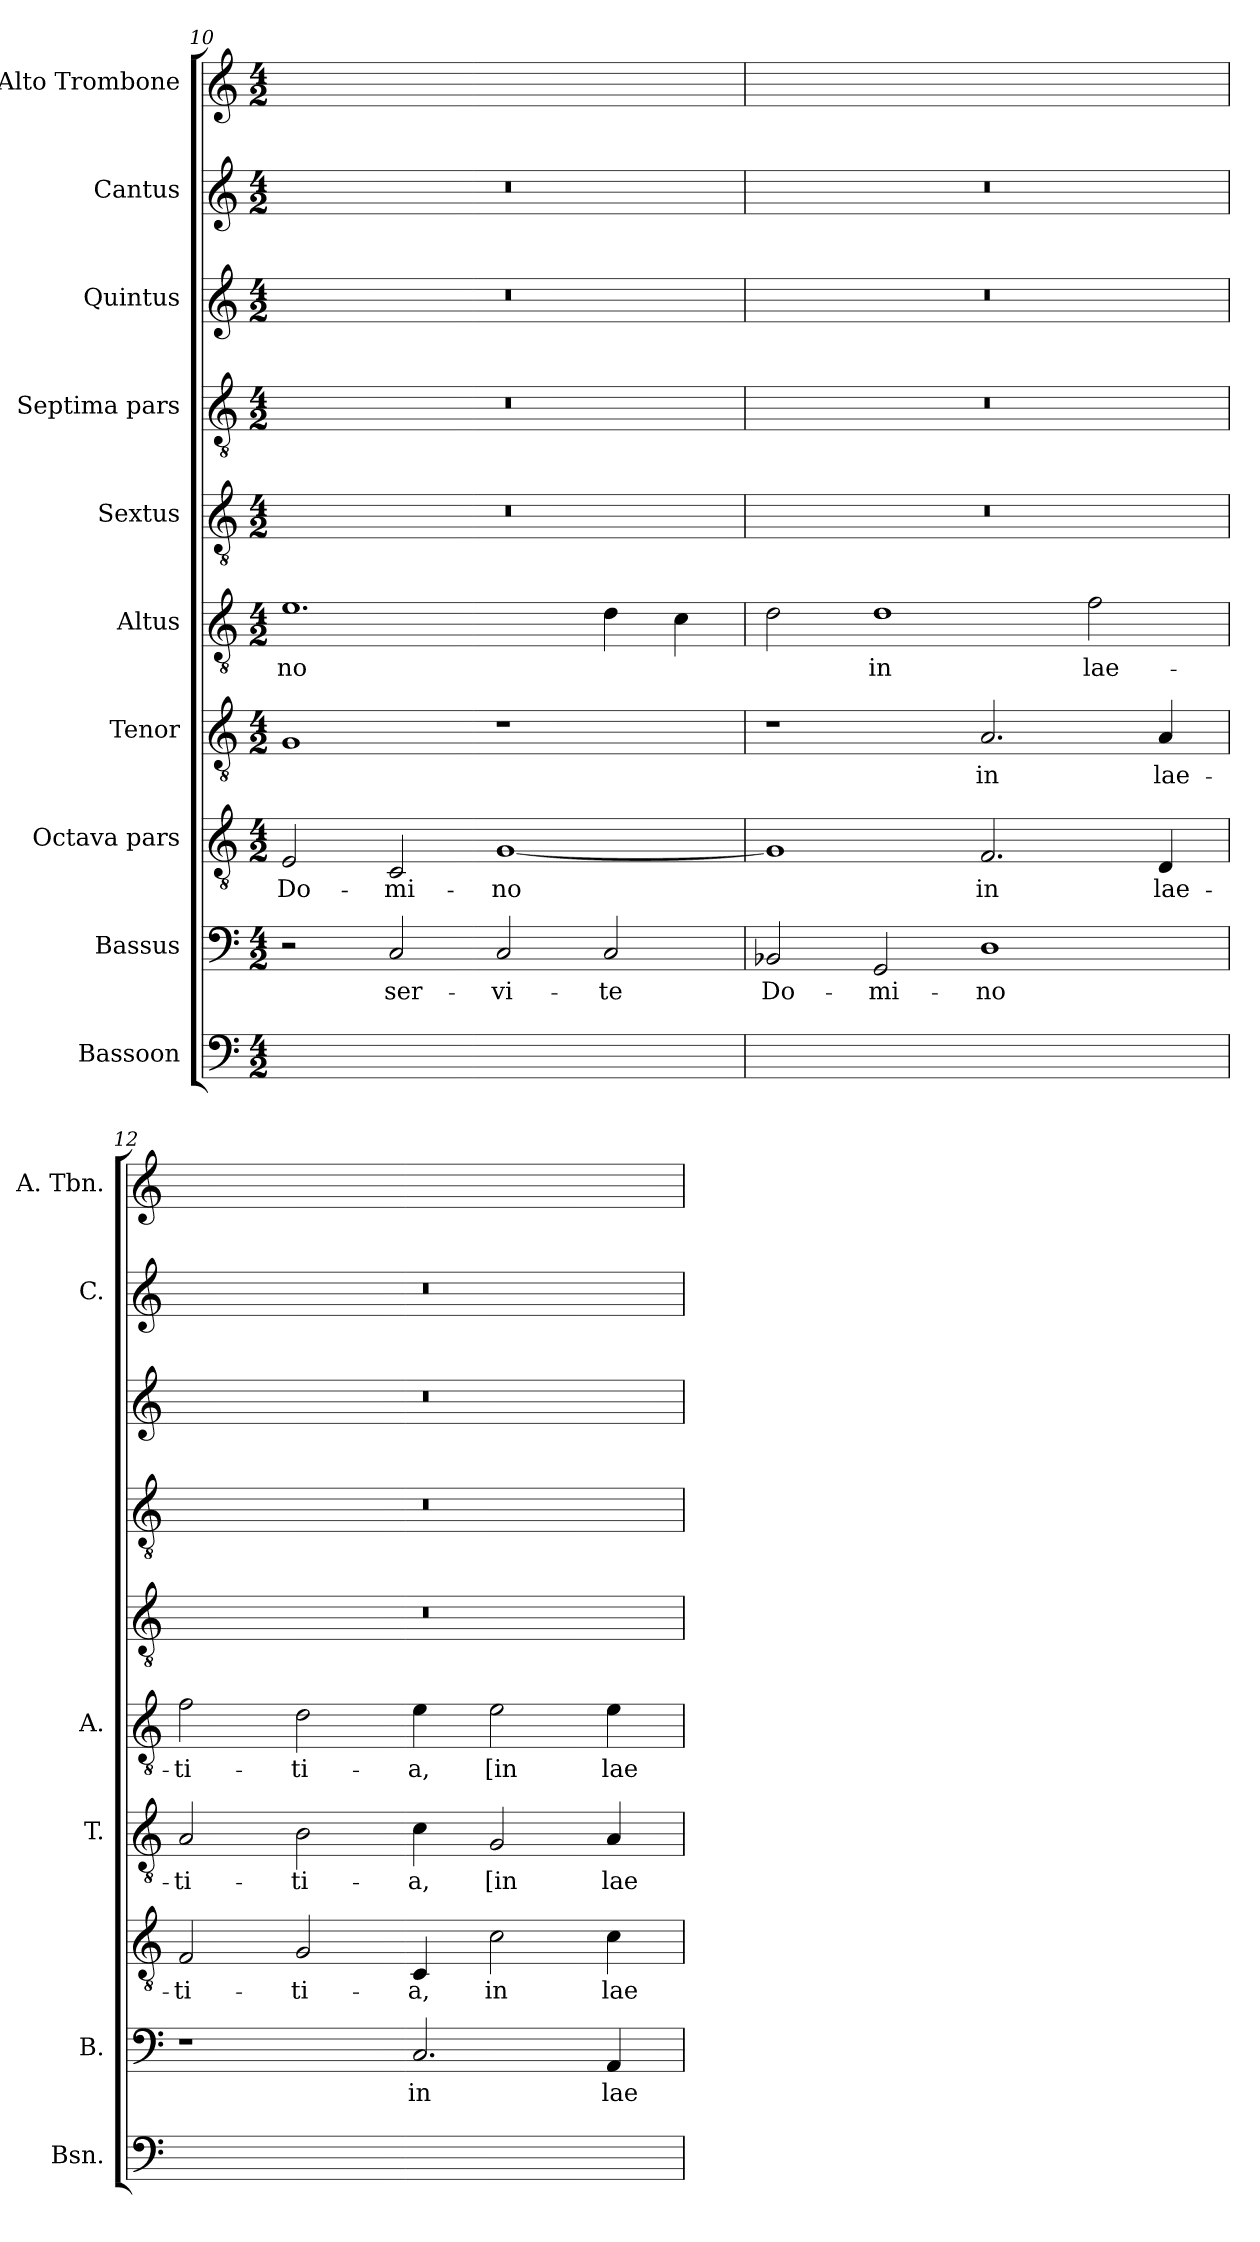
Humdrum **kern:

**kern	**text	**kern	**text	**kern	**text	**kern	**text	**kern	**text	**kern	**kern	**kern	**kern	**kern
*part10	*part10	*part9	*part9	*part8	*part8	*part7	*part7	*part6	*part6	*part5	*part4	*part3	*part2	*part1
*staff10	*staff10	*staff9	*staff9	*staff8	*staff8	*staff7	*staff7	*staff6	*staff6	*staff5	*staff4	*staff3	*staff2	*staff1
*I"Bassoon	*	*I"Bassus	*	*I"Octava pars	*	*I"Tenor	*	*I"Altus	*	*I"Sextus	*I"Septima pars	*I"Quintus	*I"Cantus	*I"Alto Trombone
*I'Bsn.	*	*I'B.	*	*	*	*I'T.	*	*I'A.	*	*	*	*	*I'C.	*I'A. Tbn.
*clefF4	*	*clefF4	*	*clefGv2	*	*clefGv2	*	*clefGv2	*	*clefGv2	*clefGv2	*clefG2	*clefG2	*clefG2
*	*	*	*	*ITrd7c12	*	*ITrd7c12	*	*ITrd7c12	*	*ITrd7c12	*	*	*	*
*k[]	*	*k[]	*	*k[]	*	*k[]	*	*k[]	*	*k[]	*k[]	*k[]	*k[]	*k[]
*C:	*	*C:	*	*C:	*	*C:	*	*C:	*	*C:	*C:	*C:	*C:	*C:
*M4/2	*	*M4/2	*	*M4/2	*	*M4/2	*	*M4/2	*	*M4/2	*M4/2	*M4/2	*M4/2	*M4/2
=10	=10	=10	=10	=10	=10	=10	=10	=10	=10	=10	=10	=10	=10	=10
!	!	!	!	!	!LO:LY:b	!	!	!	!LO:LY:b	!LO:N:vis=1	!LO:N:vis=1	!LO:N:vis=1	!LO:N:vis=1	!
2ryy	.	2r	.	2EE/	Do-	1GG	.	1.E	-no	0r	0r	0r	0r	0ryy
!	!	!	!LO:LY:b	!	!LO:LY:b	!	!	!	!	!	!	!	!	!
2C/yy	ser-	2C/	ser-	2CC/	-mi-	.	.	.	.	.	.	.	.	.
!	!	!	!LO:LY:b	!	!LO:LY:b	!	!	!	!	!	!	!	!	!
2C/yy	-vi-	2C/	-vi-	[1GG	-no	1r	.	.	.	.	.	.	.	.
!	!	!	!LO:LY:b	!	!	!	!	!	!	!	!	!	!	!
2C/yy	-te	2C/	-te	.	.	.	.	4D\	.	.	.	.	.	.
.	.	.	.	.	.	.	.	4C\	.	.	.	.	.	.
!!LO:LB:g=z
=11	=11	=11	=11	=11	=11	=11	=11	=11	=11	=11	=11	=11	=11	=11
!	!	!	!LO:LY:b	!	!	!	!	!	!	!LO:N:vis=1	!LO:N:vis=1	!LO:N:vis=1	!LO:N:vis=1	!
2BB-/yy	Do-	2BB-X/	Do-	1GG]	.	1r	.	2D\	.	0r	0r	0r	0r	0ryy
!	!	!	!LO:LY:b	!	!	!	!	!	!LO:LY:b	!	!	!	!	!
2GG/yy	-mi-	2GG/	-mi-	.	.	.	.	1D	in	.	.	.	.	.
!	!	!	!LO:LY:b	!	!LO:LY:b	!	!LO:LY:b	!	!	!	!	!	!	!
1Dyy	-no	1D	-no	2.FF/	in	2.AA/	in	.	.	.	.	.	.	.
!	!	!	!	!	!	!	!	!	!LO:LY:b	!	!	!	!	!
.	.	.	.	.	.	.	.	2F\	lae-	.	.	.	.	.
!	!	!	!	!	!LO:LY:b	!	!LO:LY:b	!	!	!	!	!	!	!
.	.	.	.	4DD/	lae-	4AA/	lae-	.	.	.	.	.	.	.
=12	=12	=12	=12	=12	=12	=12	=12	=12	=12	=12	=12	=12	=12	=12
!	!	!	!	!	!LO:LY:b	!	!LO:LY:b	!	!LO:LY:b	!LO:N:vis=1	!LO:N:vis=1	!LO:N:vis=1	!LO:N:vis=1	!
1ryy	.	1r	.	2FF/	-ti-	2AA/	-ti-	2F\	-ti-	0r	0r	0r	0r	0ryy
!	!	!	!	!	!LO:LY:b	!	!LO:LY:b	!	!LO:LY:b	!	!	!	!	!
.	.	.	.	2GG/	-ti-	2BB\	-ti-	2D\	-ti-	.	.	.	.	.
!	!	!	!LO:LY:b	!	!LO:LY:b	!	!LO:LY:b	!	!LO:LY:b	!	!	!	!	!
2.C/yy	in	2.C/	in	4CC/	-a,	4C\	-a,	4E\	-a,	.	.	.	.	.
!	!	!	!	!	!LO:LY:b	!	!LO:LY:b	!	!LO:LY:b	!	!	!	!	!
.	.	.	.	2C\	in	2GG/	[in	2E\	[in	.	.	.	.	.
!	!	!	!LO:LY:b	!	!LO:LY:b	!	!LO:LY:b	!	!LO:LY:b	!	!	!	!	!
4AA/yy	lae-	4AA/	lae-	4C\	lae-	4AA/	lae-	4E\	lae-	.	.	.	.	.
=	=	=	=	=	=	=	=	=	=	=	=	=	=	=
*-	*-	*-	*-	*-	*-	*-	*-	*-	*-	*-	*-	*-	*-	*-
